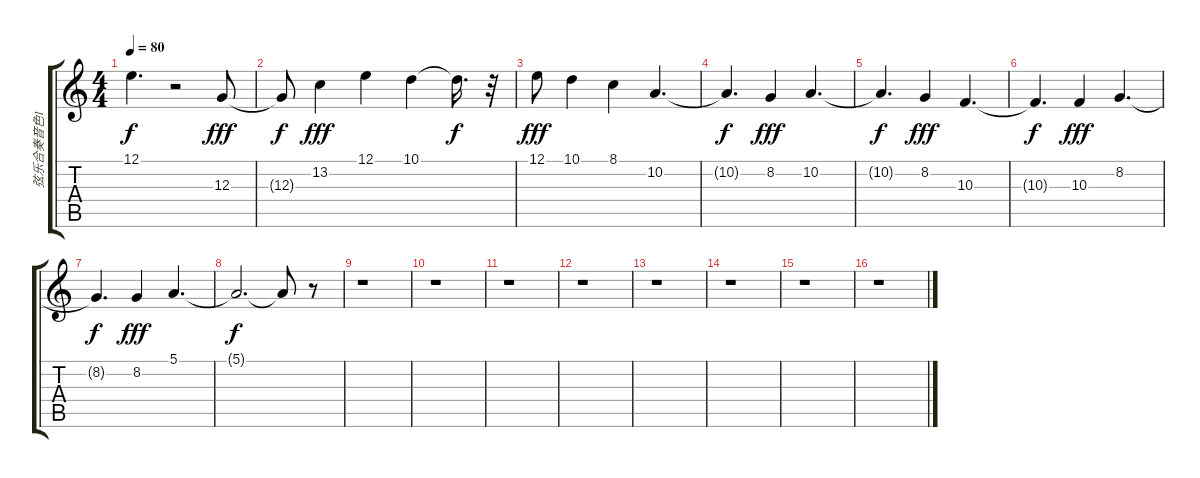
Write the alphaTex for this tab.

\track ("弦乐合奏音色1" "弦乐合奏音色1") {instrument stringensemble1}
\staff {score tabs}
\tuning (E4 B3 G3 D3 A2 E2) {hide}
\ts (4 4)
\tempo 80
\clef g2
\ks c
12.1{t}.4{d dy f} r.2 12.3.8{dy fff} |
12.3{t}.8{dy f} 13.2.4{dy fff} 12.1.4 10.1.4 10.1{t}.16{d dy f} r.32 |
12.1.8{dy fff} 10.1.4 8.1.4 10.2.4{d} |
10.2{t}.4{d dy f} 8.2.4{dy fff} 10.2.4{d} |
10.2{t}.4{d dy f} 8.2.4{dy fff} 10.3.4{d} |
10.3{t}.4{d dy f} 10.3.4{dy fff} 8.2.4{d} |
8.2{t}.4{d dy f} 8.2.4{dy fff} 5.1.4{d} |
5.1{t}.2{d dy f} 5.1{t}.8 r.8 |
r.1 |
r.1 |
r.1 |
r.1 |
r.1 |
r.1 |
r.1 |
r.1
